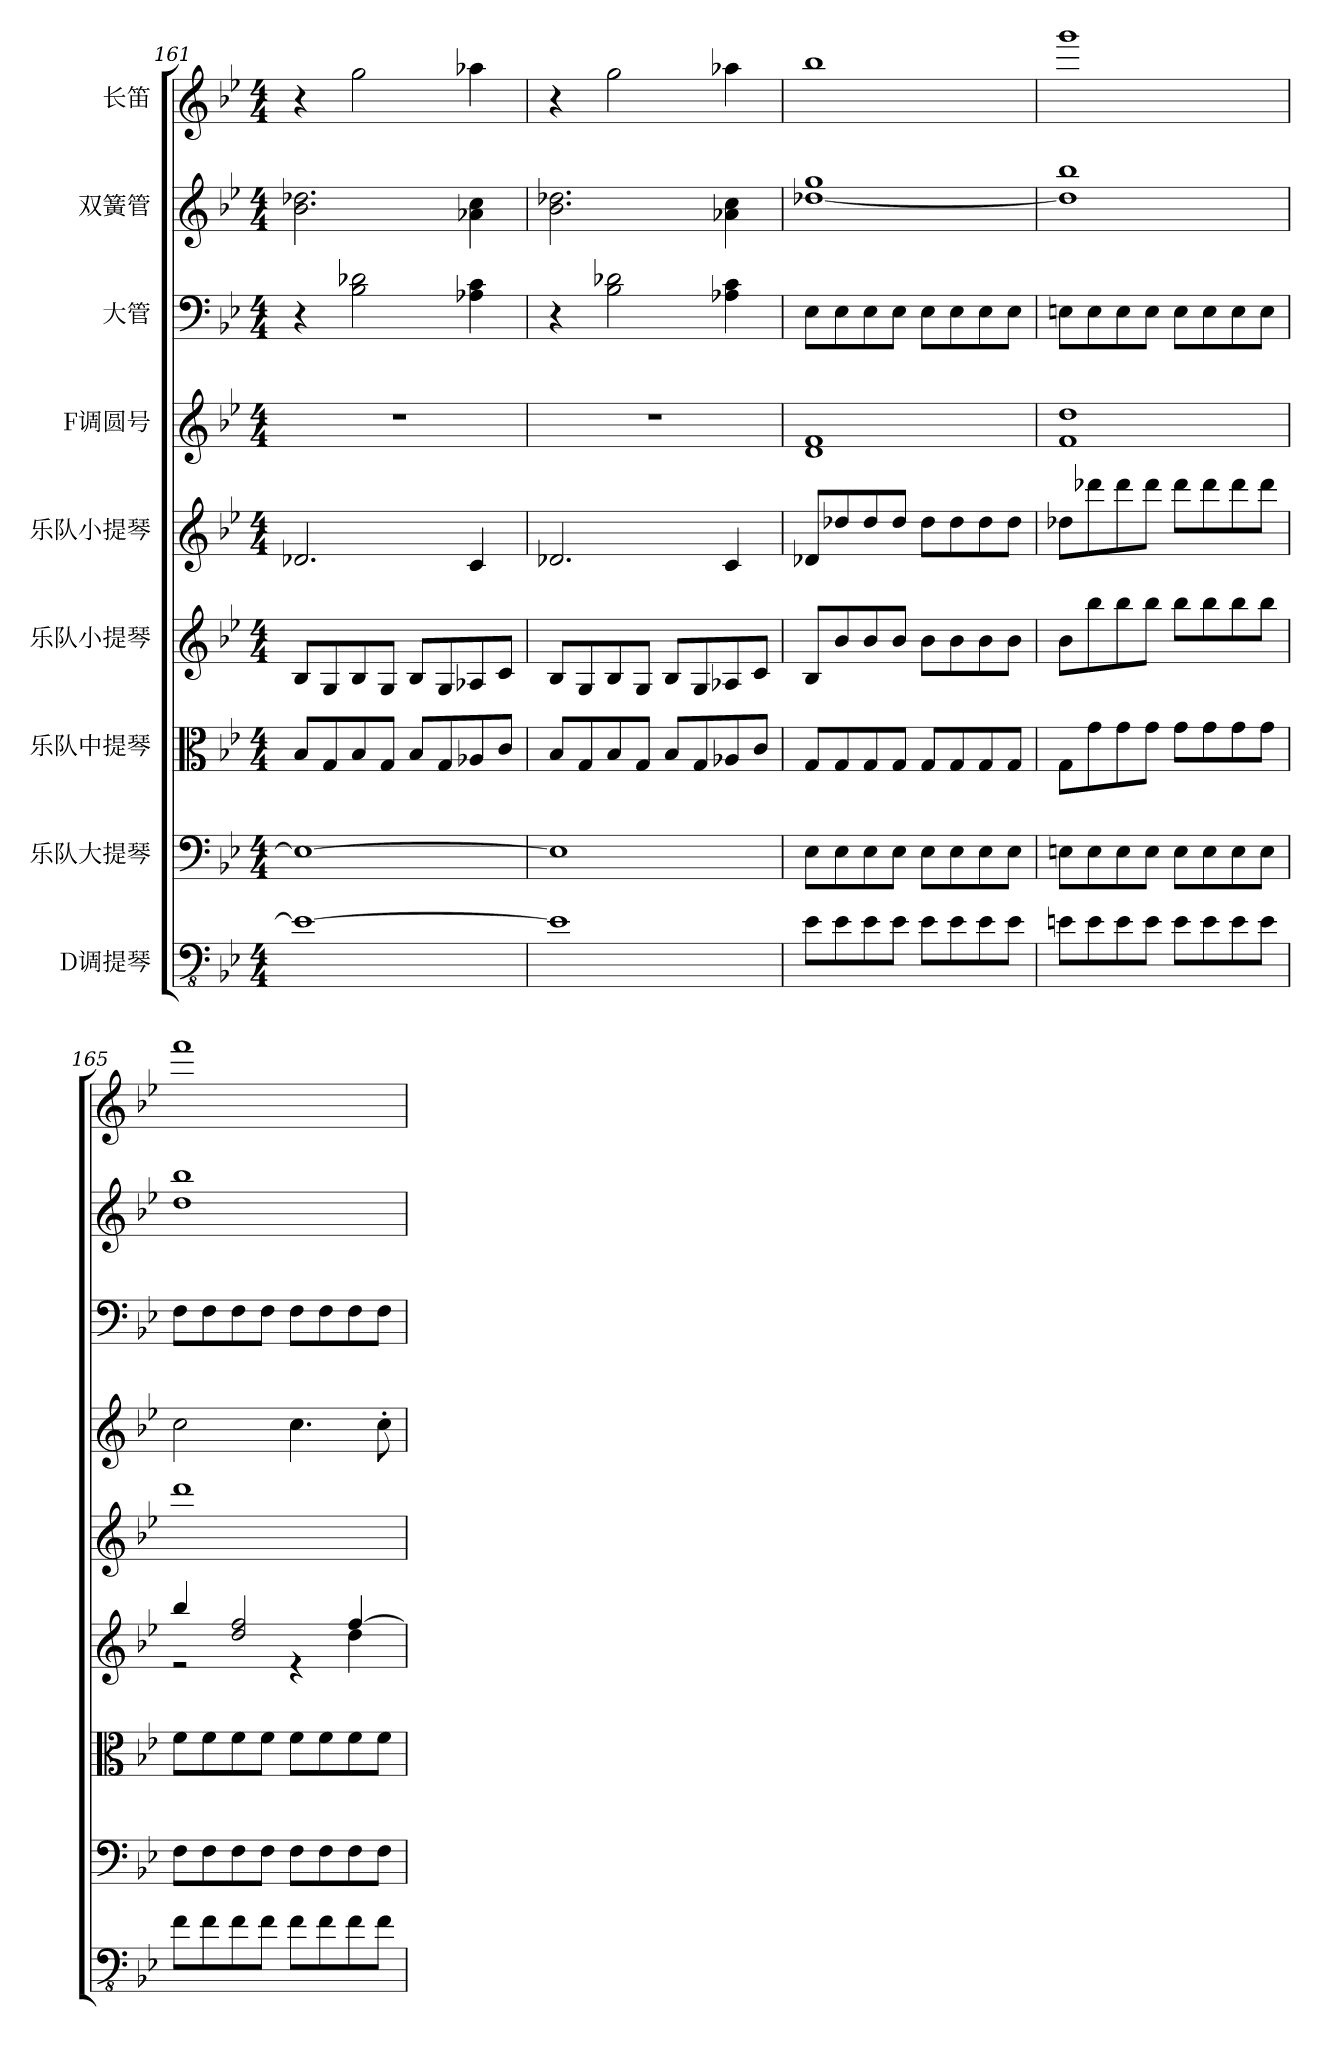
**kern	**kern	**kern	**kern	**kern	**kern	**kern	**kern	**kern
*part9	*part8	*part7	*part6	*part5	*part4	*part3	*part2	*part1
*staff9	*staff8	*staff7	*staff6	*staff5	*staff4	*staff3	*staff2	*staff1
*I"D调提琴	*I"乐队大提琴	*I"乐队中提琴	*I"乐队小提琴	*I"乐队小提琴	*I"F调圆号	*I"大管	*I"双簧管	*I"长笛
!!LO:PB:g=z
*clefFv4	*clefF4	*clefC3	*clefG2	*clefG2	*clefG2	*clefF4	*clefG2	*clefG2
*ITrd7c12	*	*	*	*	*ITrd4c7	*	*	*
*k[b-e-]	*k[b-e-]	*k[b-e-]	*k[b-e-]	*k[b-e-]	*k[b-e-a-]	*k[b-e-]	*k[b-e-]	*k[b-e-]
*M4/4	*M4/4	*M4/4	*M4/4	*M4/4	*M4/4	*M4/4	*M4/4	*M4/4
=161	=161	=161	=161	=161	=161	=161	=161	=161
1EE-_	1E-_	8B-/L	8B-/L	2.d-X/	1r	4r	2.b-\ 2.dd-X\	4r
.	.	8G/	8G/	.	.	.	.	.
.	.	8B-/	8B-/	.	.	2B-\ 2d-X\	.	2gg\
.	.	8G/J	8G/J	.	.	.	.	.
.	.	8B-/L	8B-/L	.	.	.	.	.
.	.	8G/	8G/	.	.	.	.	.
.	.	8A-X/	8A-X/	4c/	.	4A-X\ 4c\	4a-X\ 4cc\	4aa-X\
.	.	8c/J	8c/J	.	.	.	.	.
=162	=162	=162	=162	=162	=162	=162	=162	=162
1EE-]	1E-]	8B-/L	8B-/L	2.d-X/	1r	4r	2.b-\ 2.dd-X\	4r
.	.	8G/	8G/	.	.	.	.	.
.	.	8B-/	8B-/	.	.	2B-\ 2d-X\	.	2gg\
.	.	8G/J	8G/J	.	.	.	.	.
.	.	8B-/L	8B-/L	.	.	.	.	.
.	.	8G/	8G/	.	.	.	.	.
.	.	8A-X/	8A-X/	4c/	.	4A-X\ 4c\	4a-X\ 4cc\	4aa-X\
.	.	8c/J	8c/J	.	.	.	.	.
=163	=163	=163	=163	=163	=163	=163	=163	=163
*	*	*	*	*	*	*	*^	*
8EE-\L	8E-\L	8G/L	8B-/L	8d-X/L	1G 1B-	8E-\L	1gg	[1dd-X	1bb-
8EE-\	8E-\	8G/	8b-/	8dd-X/	.	8E-\	.	.	.
8EE-\	8E-\	8G/	8b-/	8dd-/	.	8E-\	.	.	.
8EE-\J	8E-\J	8G/J	8b-/J	8dd-/J	.	8E-\J	.	.	.
8EE-\L	8E-\L	8G/L	8b-\L	8dd-\L	.	8E-\L	.	.	.
8EE-\	8E-\	8G/	8b-\	8dd-\	.	8E-\	.	.	.
8EE-\	8E-\	8G/	8b-\	8dd-\	.	8E-\	.	.	.
8EE-\J	8E-\J	8G/J	8b-\J	8dd-\J	.	8E-\J	.	.	.
!!LO:PB:g=z
=164	=164	=164	=164	=164	=164	=164	=164	=164	=164
8EEn\L	8En\L	8G\L	8b-\L	8dd-X\L	1B- 1g	8En\L	1bb-	1dd-]	1ggg
8EE\	8E\	8g\	8bb-\	8ddd-X\	.	8E\	.	.	.
8EE\	8E\	8g\	8bb-\	8ddd-\	.	8E\	.	.	.
8EE\J	8E\J	8g\J	8bb-\J	8ddd-\J	.	8E\J	.	.	.
8EE\L	8E\L	8g\L	8bb-\L	8ddd-\L	.	8E\L	.	.	.
8EE\	8E\	8g\	8bb-\	8ddd-\	.	8E\	.	.	.
8EE\	8E\	8g\	8bb-\	8ddd-\	.	8E\	.	.	.
8EE\J	8E\J	8g\J	8bb-\J	8ddd-\J	.	8E\J	.	.	.
*	*	*	*	*	*	*	*v	*v	*
=165	=165	=165	=165	=165	=165	=165	=165	=165
*	*	*	*^	*	*	*	*	*
8FF\L	8F\L	8f\L	4bb-/	2r	1ddd	2f\	8F\L	1dd 1bb-	1fff
8FF\	8F\	8f\	.	.	.	.	8F\	.	.
8FF\	8F\	8f\	2dd/ 2ff/	.	.	.	8F\	.	.
8FF\J	8F\J	8f\J	.	.	.	.	8F\J	.	.
8FF\L	8F\L	8f\L	.	4r	.	4.f\	8F\L	.	.
8FF\	8F\	8f\	.	.	.	.	8F\	.	.
8FF\	8F\	8f\	[4ff/	4dd\	.	.	8F\	.	.
8FF\J	8F\J	8f\J	.	.	.	8f'\	8F\J	.	.
*	*	*	*v	*v	*	*	*	*	*
=	=	=	=	=	=	=	=	=
*-	*-	*-	*-	*-	*-	*-	*-	*-
